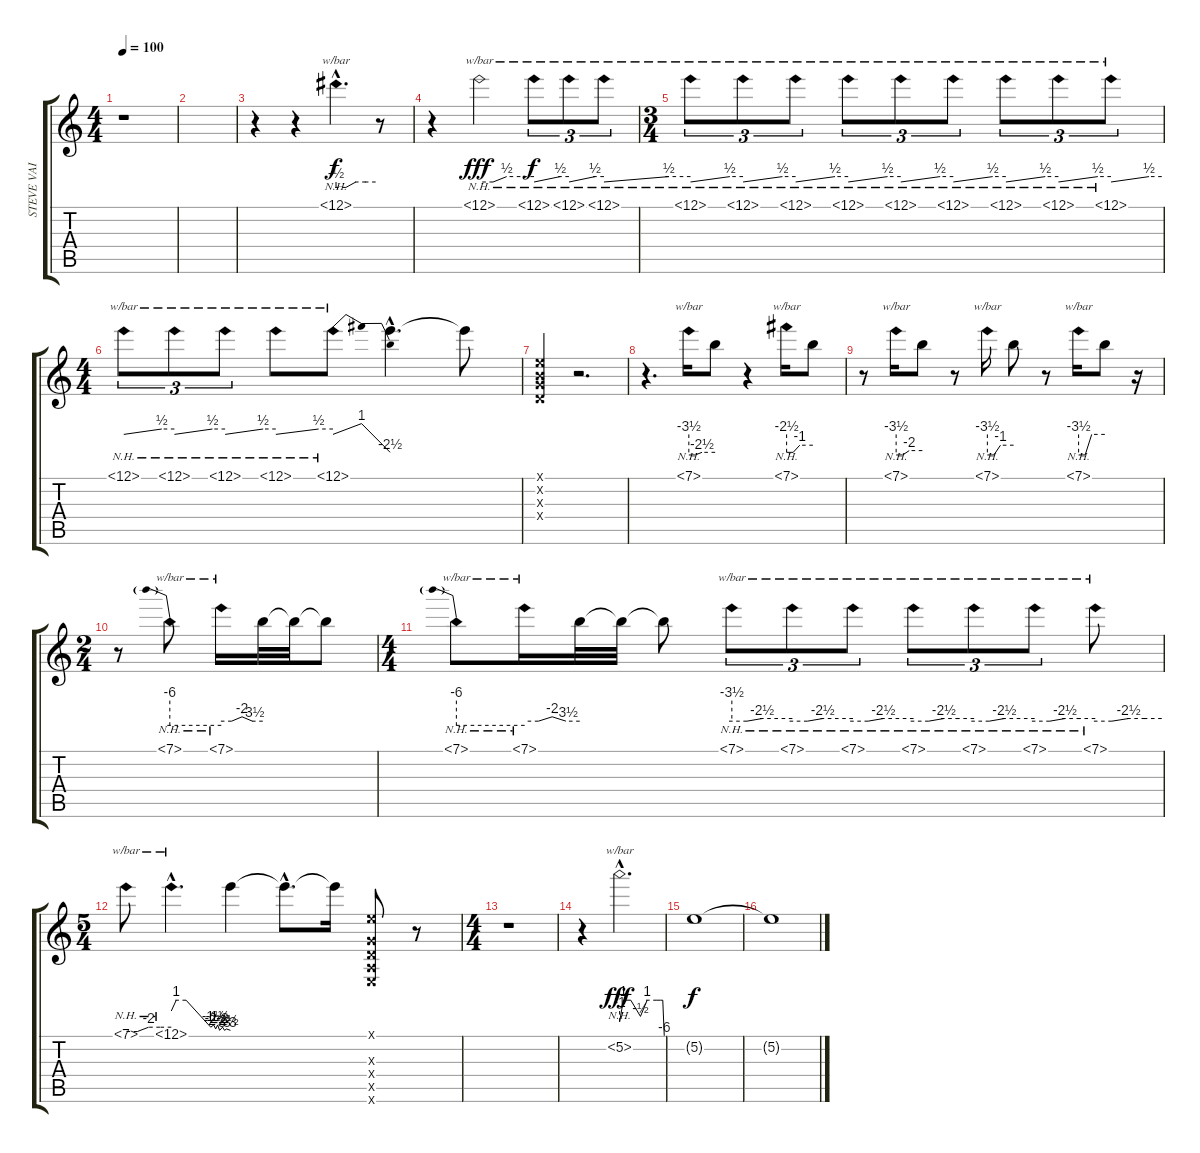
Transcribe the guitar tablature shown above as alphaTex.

\track ("STEVE VAI (DELAY)" "STEVE VAI ") {instrument overdrivenguitar}
\staff {score tabs}
\tuning (E4 B3 G3 D3 A2 E2) {hide}
\ts (4 4)
\tempo 100
\clef g2
\ks c
r.1{dy fff} |
|
r.4{volume 10 balance 4} r.4 12.1{nh hac}.4{d tbe (custom default 0 -2 15 -2 30 0 45 0 60 0) dy f} r.8 |
r.4 12.1{nh}.2{tbe (custom default 0 0 15 0 30 2 45 2 60 2) dy fff} 12.1{nh}.8{tu (3 2) tbe (custom default 0 0 45 2 60 2) dy f} 12.1{nh}.8{tu (3 2) tbe (custom default 0 0 45 2 60 2)} 12.1{nh}.8{tu (3 2) tbe (custom default 0 0 45 2 60 2)} |
\ts (3 4)
12.1{nh}.8{tu (3 2) tbe (custom default 0 0 45 2 60 2)} 12.1{nh}.8{tu (3 2) tbe (custom default 0 0 45 2 60 2)} 12.1{nh}.8{tu (3 2) tbe (custom default 0 0 45 2 60 2)} 12.1{nh}.8{tu (3 2) tbe (custom default 0 0 45 2 60 2)} 12.1{nh}.8{tu (3 2) tbe (custom default 0 0 45 2 60 2)} 12.1{nh}.8{tu (3 2) tbe (custom default 0 0 45 2 60 2)} 12.1{nh}.8{tu (3 2) tbe (custom default 0 0 45 2 60 2)} 12.1{nh}.8{tu (3 2) tbe (custom default 0 0 45 2 60 2)} 12.1{nh}.8{tu (3 2) tbe (custom default 0 0 45 2 60 2)} |
\ts (4 4)
12.1{nh}.8{tu (3 2) tbe (custom default 0 0 45 2 60 2)} 12.1{nh}.8{tu (3 2) tbe (custom default 0 0 45 2 60 2)} 12.1{nh}.8{tu (3 2) tbe (custom default 0 0 45 2 60 2)} 12.1{nh}.8{tbe (custom default 0 0 45 2 60 2)} 12.1{nh}.8{tbe (dip default 0 0 10 4 20 4 60 -10)} 12.1{hac t}.4{d} 12.1{t}.8 |
(0.1{x} 0.2{x} 0.3{x} 0.4{x}).4 r.2{d} |
r.4{d} 7.1{nh}.16{tbe (custom default 0 -14 15 -14 30 -10 60 -10)} 7.1{t}.8 r.4 7.1{nh}.16{tbe (custom default 0 -10 15 -10 30 -4 60 -4)} 7.1{t}.8 |
r.8 7.1{nh}.16{tbe (custom default 0 -14 15 -14 30 -8 60 -8)} 7.1{t}.8 r.8 7.1{nh}.16{tbe (custom default 0 -14 15 -14 30 -4 60 -4)} 7.1{t}.8 r.8 7.1{nh}.16{tbe (custom default 0 -14 15 -14 30 0 60 0)} 7.1{t}.8 r.16 |
\ts (2 4)
r.8 7.1{nh}.8{tbe (predive default 0 -24 60 -24)} 7.1{nh}.16{tbe (custom default 0 -14 15 -14 30 -8 45 -14 60 -14)} 7.1{t}.32 7.1{t}.32 7.1{t}.8 |
\ts (4 4)
7.1{nh}.8{tbe (predive default 0 -24 60 -24)} 7.1{nh}.16{tbe (custom default 0 -14 15 -14 30 -8 45 -14 60 -14)} 7.1{t}.32 7.1{t}.32 7.1{t}.8 7.1{nh}.8{tu (3 2) tbe (custom default 0 -14 15 -14 30 -10 60 -10)} 7.1{nh}.8{tu (3 2) tbe (custom default 0 -14 15 -14 30 -10 60 -10)} 7.1{nh}.8{tu (3 2) tbe (custom default 0 -14 15 -14 30 -10 60 -10)} 7.1{nh}.8{tu (3 2) tbe (custom default 0 -14 15 -14 30 -10 45 -10 60 -10)} 7.1{nh}.8{tu (3 2) tbe (custom default 0 -14 15 -14 30 -10 60 -10)} 7.1{nh}.8{tu (3 2) tbe (custom default 0 -14 15 -14 30 -10 45 -10 60 -10)} 7.1{nh}.8{tbe (custom default 0 -14 15 -14 30 -10 45 -10 60 -10)} |
\ts (5 4)
7.1{nh}.8{tbe (custom default 0 -14 15 -14 30 -8 45 -8 60 -8)} 12.1{nh hac}.4{d tbe (custom default 0 0 5 4 15 4 40 -8 43 -6 45 -10 47 -6 49 -12 52 -8 54 -12 56 -10 60 -12)} 12.1{t}.4 12.1{hac t}.8{d} 12.1{t}.16 (0.1{x} 0.3{x} 0.4{x} 0.5{x} 0.6{x}).8 r.8 |
\ts (4 4)
r.1 |
r.4 5.2{nh hac}.2{d tbe (custom default 0 -4 5 4 10 4 15 4 28 -2 37 4 50 4 55 4 58 4 60 -24) dy fff} |
5.2{t}.1{dy f} |
5.2{t}.1
